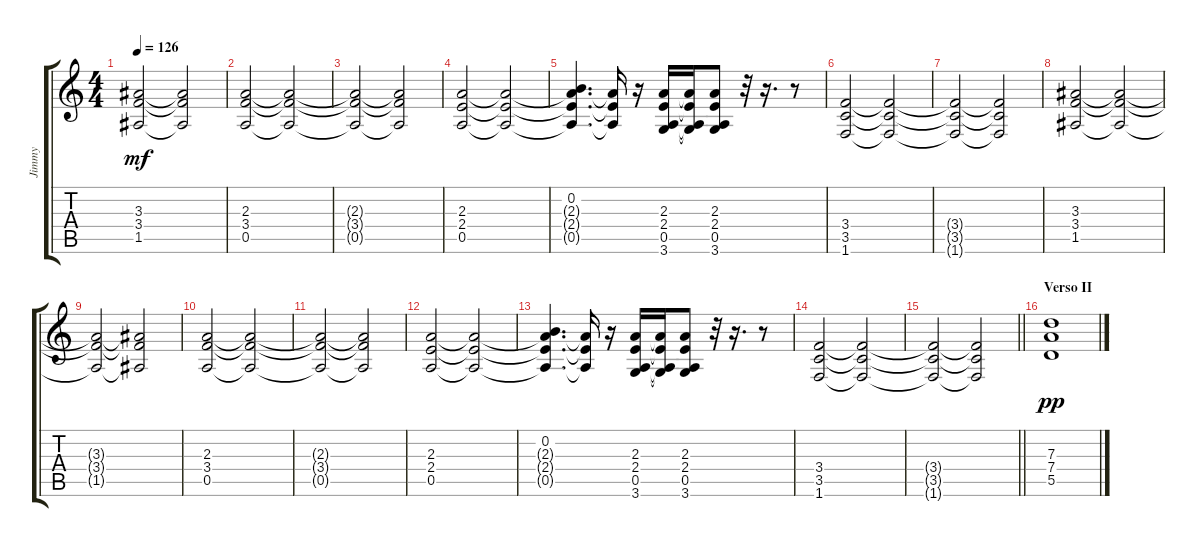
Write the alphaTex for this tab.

\track ("Jimmy" "Jimmy") {instrument distortionguitar}
\staff {score tabs}
\tuning (E4 B3 G3 D3 A2 E2) {hide}
\ts (4 4)
\tempo 126
\clef g2
\ks c
(3.3{t} 3.4{t} 1.5{t}).2{dy mf} (3.3{t} 3.4{t} 1.5{t}).2 |
(2.3 3.4 0.5).2 (2.3{t} 3.4{t} 0.5{t}).2 |
(2.3{t} 3.4{t} 0.5{t}).2 (2.3{t} 3.4{t} 0.5{t}).2 |
(2.3 2.4 0.5).2 (2.3{t} 2.4{t} 0.5{t}).2 |
(0.2 2.3{t} 2.4{t} 0.5{t}).4{d} (2.3{t} 2.4{t} 0.5{t}).16 r.16 (2.3 2.4 0.5 3.6).16 (2.3{t} 2.4{t} 0.5{t} 3.6{t}).16 (2.3 2.4 0.5 3.6).8 r.32 r.16{d} r.8 |
(3.4 3.5 1.6).2 (3.4{t} 3.5{t} 1.6{t}).2 |
(3.4{t} 3.5{t} 1.6{t}).2 (3.4{t} 3.5{t} 1.6{t}).2 |
(3.3 3.4 1.5).2 (3.3{t} 3.4{t} 1.5{t}).2 |
(3.3{t} 3.4{t} 1.5{t}).2 (3.3{t} 3.4{t} 1.5{t}).2 |
(2.3 3.4 0.5).2 (2.3{t} 3.4{t} 0.5{t}).2 |
(2.3{t} 3.4{t} 0.5{t}).2 (2.3{t} 3.4{t} 0.5{t}).2 |
(2.3 2.4 0.5).2 (2.3{t} 2.4{t} 0.5{t}).2 |
(0.2 2.3{t} 2.4{t} 0.5{t}).4{d} (2.3{t} 2.4{t} 0.5{t}).16 r.16 (2.3 2.4 0.5 3.6).16 (2.3{t} 2.4{t} 0.5{t} 3.6{t}).16 (2.3 2.4 0.5 3.6).8 r.32 r.16{d} r.8 |
(3.4 3.5 1.6).2 (3.4{t} 3.5{t} 1.6{t}).2 |
\barLineRight lightlight
(3.4{t} 3.5{t} 1.6{t}).2 (3.4{t} 3.5{t} 1.6{t}).2 |
\section ("" "Verso II")
(7.3 7.4 5.5).1{dy pp}
